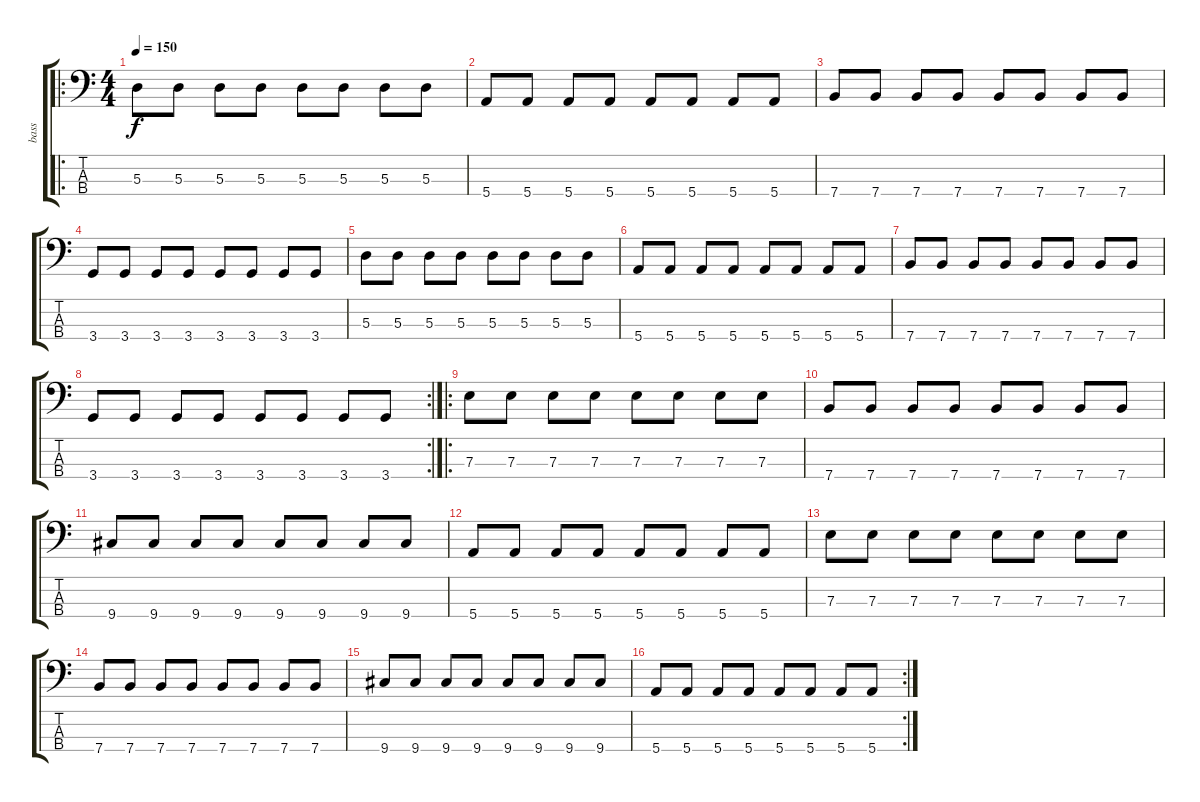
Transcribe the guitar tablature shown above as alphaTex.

\track ("bass" "bass") {instrument electricbassfinger}
\staff {score tabs}
\tuning (G2 D2 A1 E1) {hide}
\ro
\ts (4 4)
\tempo 150
\clef f4
\ks c
5.3.8{dy f} 5.3.8 5.3.8 5.3.8 5.3.8 5.3.8 5.3.8 5.3.8 |
5.4.8 5.4.8 5.4.8 5.4.8 5.4.8 5.4.8 5.4.8 5.4.8 |
7.4.8 7.4.8 7.4.8 7.4.8 7.4.8 7.4.8 7.4.8 7.4.8 |
3.4.8 3.4.8 3.4.8 3.4.8 3.4.8 3.4.8 3.4.8 3.4.8 |
5.3.8 5.3.8 5.3.8 5.3.8 5.3.8 5.3.8 5.3.8 5.3.8 |
5.4.8 5.4.8 5.4.8 5.4.8 5.4.8 5.4.8 5.4.8 5.4.8 |
7.4.8 7.4.8 7.4.8 7.4.8 7.4.8 7.4.8 7.4.8 7.4.8 |
\rc 2
3.4.8 3.4.8 3.4.8 3.4.8 3.4.8 3.4.8 3.4.8 3.4.8 |
\ro
7.3.8 7.3.8 7.3.8 7.3.8 7.3.8 7.3.8 7.3.8 7.3.8 |
7.4.8 7.4.8 7.4.8 7.4.8 7.4.8 7.4.8 7.4.8 7.4.8 |
9.4.8 9.4.8 9.4.8 9.4.8 9.4.8 9.4.8 9.4.8 9.4.8 |
5.4.8 5.4.8 5.4.8 5.4.8 5.4.8 5.4.8 5.4.8 5.4.8 |
7.3.8 7.3.8 7.3.8 7.3.8 7.3.8 7.3.8 7.3.8 7.3.8 |
7.4.8 7.4.8 7.4.8 7.4.8 7.4.8 7.4.8 7.4.8 7.4.8 |
9.4.8 9.4.8 9.4.8 9.4.8 9.4.8 9.4.8 9.4.8 9.4.8 |
\rc 2
5.4.8 5.4.8 5.4.8 5.4.8 5.4.8 5.4.8 5.4.8 5.4.8
